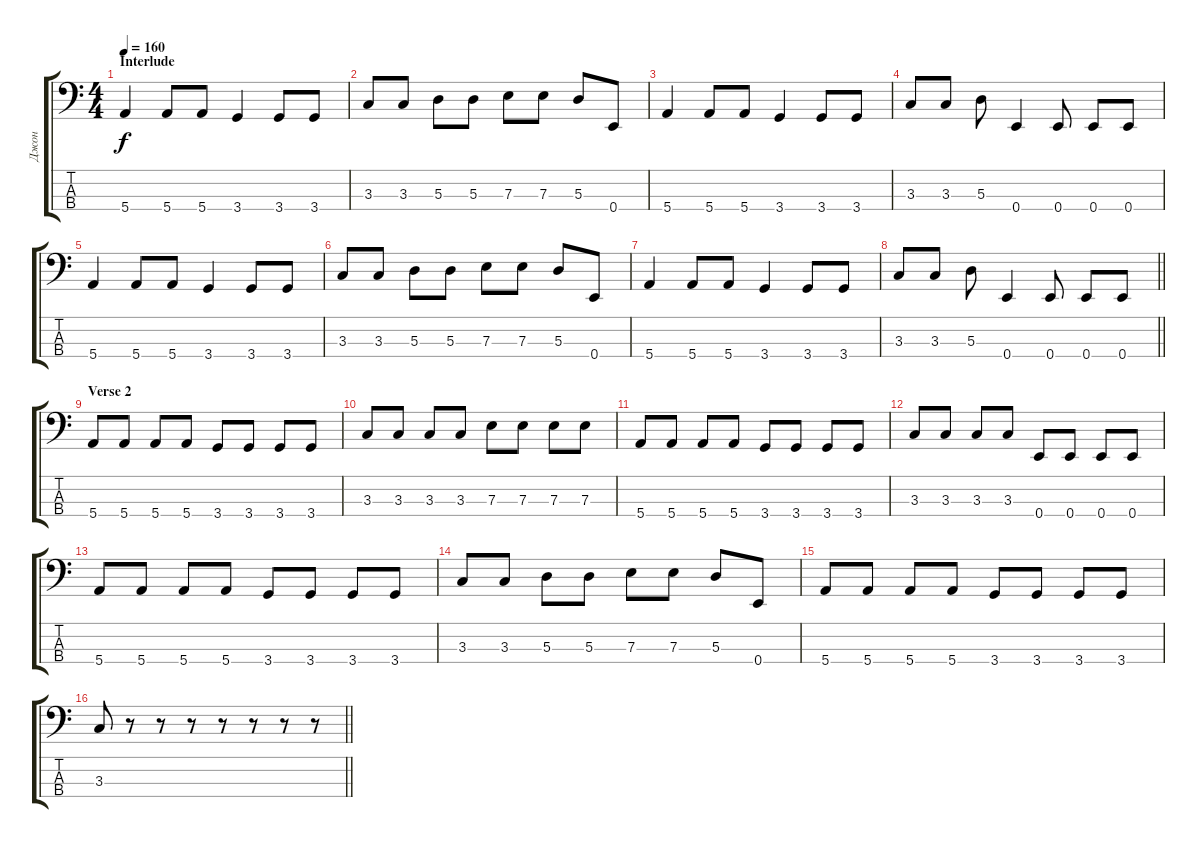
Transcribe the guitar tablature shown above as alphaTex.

\track ("Джон" "Джон") {instrument slapbass1}
\staff {score tabs}
\tuning (G2 D2 A1 E1) {hide}
\ts (4 4)
\section ("" "Interlude")
\tempo 160
\clef f4
\ks c
5.4.4{dy f} 5.4.8 5.4.8 3.4.4 3.4.8 3.4.8 |
3.3.8 3.3.8 5.3.8 5.3.8 7.3.8 7.3.8 5.3.8 0.4.8 |
5.4.4 5.4.8 5.4.8 3.4.4 3.4.8 3.4.8 |
3.3.8 3.3.8 5.3.8 0.4.4 0.4.8 0.4.8 0.4.8 |
5.4.4 5.4.8 5.4.8 3.4.4 3.4.8 3.4.8 |
3.3.8 3.3.8 5.3.8 5.3.8 7.3.8 7.3.8 5.3.8 0.4.8 |
5.4.4 5.4.8 5.4.8 3.4.4 3.4.8 3.4.8 |
\barLineRight lightlight
3.3.8 3.3.8 5.3.8 0.4.4 0.4.8 0.4.8 0.4.8 |
\section ("" "Verse 2")
5.4.8 5.4.8 5.4.8 5.4.8 3.4.8 3.4.8 3.4.8 3.4.8 |
3.3.8 3.3.8 3.3.8 3.3.8 7.3.8 7.3.8 7.3.8 7.3.8 |
5.4.8 5.4.8 5.4.8 5.4.8 3.4.8 3.4.8 3.4.8 3.4.8 |
3.3.8 3.3.8 3.3.8 3.3.8 0.4.8 0.4.8 0.4.8 0.4.8 |
5.4.8 5.4.8 5.4.8 5.4.8 3.4.8 3.4.8 3.4.8 3.4.8 |
3.3.8 3.3.8 5.3.8 5.3.8 7.3.8 7.3.8 5.3.8 0.4.8 |
5.4.8 5.4.8 5.4.8 5.4.8 3.4.8 3.4.8 3.4.8 3.4.8 |
\barLineRight lightlight
3.3.8 r.8 r.8 r.8 r.8 r.8 r.8 r.8
